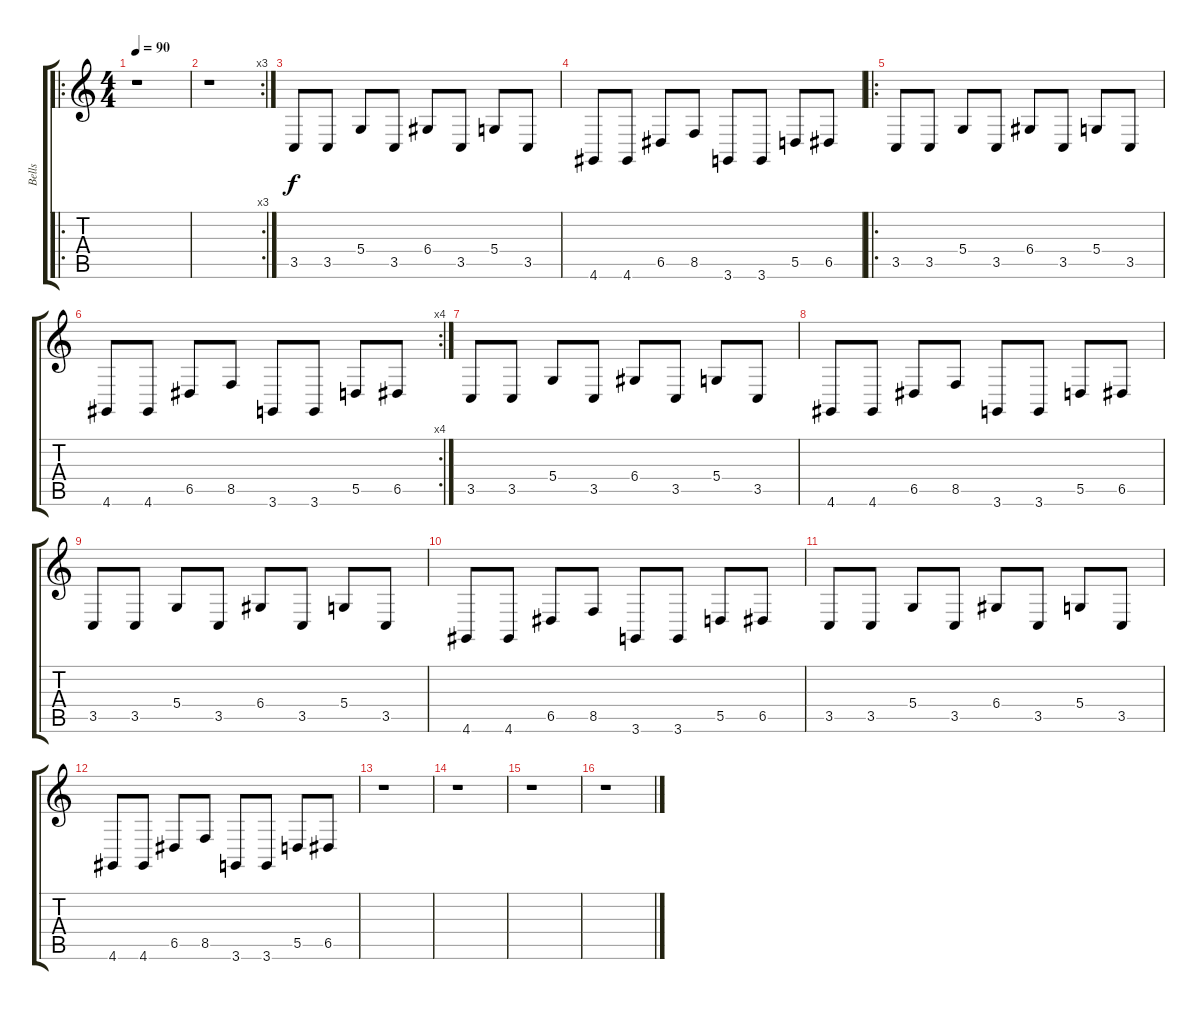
\track ("Bells" "Bells") {instrument tubularbells}
\staff {score tabs}
\tuning (E4 B3 G3 D3 A2 E2) {hide}
\ro
\ts (4 4)
\tempo 90
\clef g2
\ks c
r.1{dy f} |
\rc 3
r.1 |
3.5.8 3.5.8 5.4.8 3.5.8 6.4.8 3.5.8 5.4.8 3.5.8 |
4.6.8 4.6.8 6.5.8 8.5.8 3.6.8 3.6.8 5.5.8 6.5.8 |
\ro
3.5.8 3.5.8 5.4.8 3.5.8 6.4.8 3.5.8 5.4.8 3.5.8 |
\rc 4
4.6.8 4.6.8 6.5.8 8.5.8 3.6.8 3.6.8 5.5.8 6.5.8 |
3.5.8 3.5.8 5.4.8 3.5.8 6.4.8 3.5.8 5.4.8 3.5.8 |
4.6.8 4.6.8 6.5.8 8.5.8 3.6.8 3.6.8 5.5.8 6.5.8 |
3.5.8 3.5.8 5.4.8 3.5.8 6.4.8 3.5.8 5.4.8 3.5.8 |
4.6.8 4.6.8 6.5.8 8.5.8 3.6.8 3.6.8 5.5.8 6.5.8 |
3.5.8 3.5.8 5.4.8 3.5.8 6.4.8 3.5.8 5.4.8 3.5.8 |
4.6.8 4.6.8 6.5.8 8.5.8 3.6.8 3.6.8 5.5.8 6.5.8 |
r.1 |
r.1 |
r.1 |
r.1
